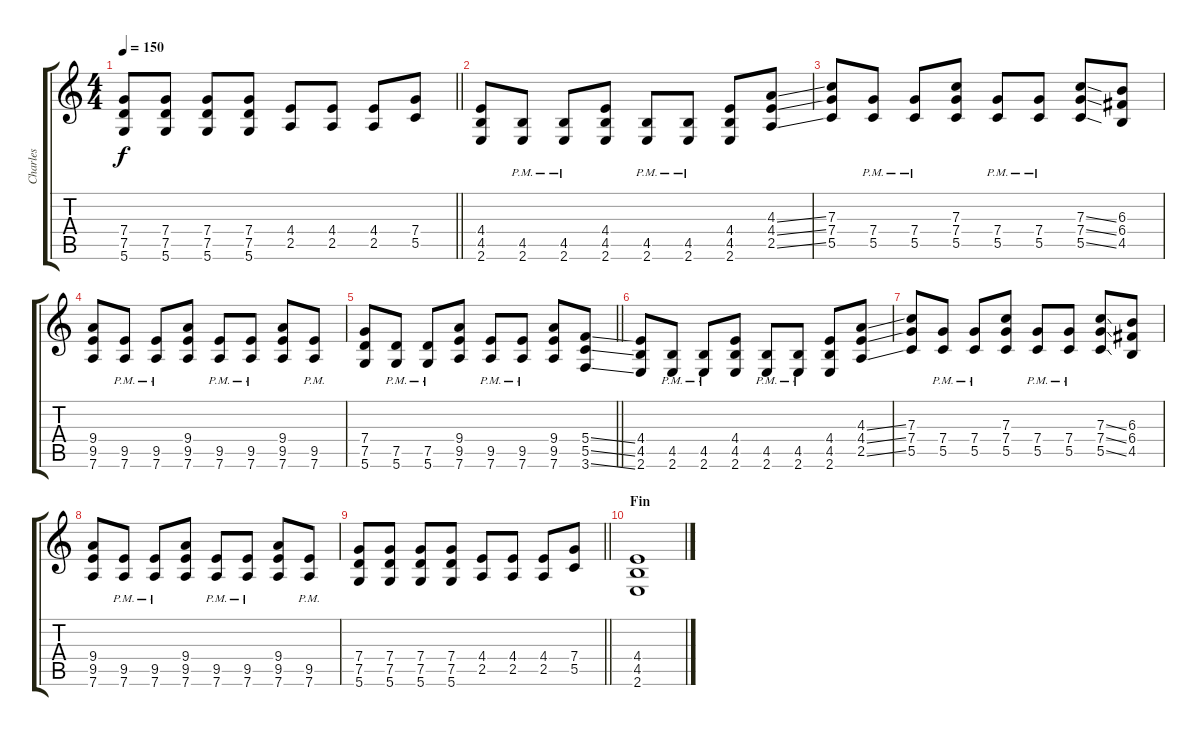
\track ("Charles" "Charles") {instrument distortionguitar}
\staff {score tabs}
\tuning (D4 A3 F3 C3 G2 D2) {hide}
\ts (4 4)
\tempo 150
\clef g2
\barLineRight lightlight
\ks c
(7.4 7.5 5.6).8{dy f} (7.4 7.5 5.6).8 (7.4 7.5 5.6).8 (7.4 7.5 5.6).8 (4.4 2.5).8 (4.4 2.5).8 (4.4 2.5).8 (7.4 5.5).8 |
(4.4 4.5 2.6).8 (4.5{pm} 2.6{pm}).8 (4.5{pm} 2.6{pm}).8 (4.4 4.5 2.6).8 (4.5{pm} 2.6{pm}).8 (4.5{pm} 2.6{pm}).8 (4.4 4.5 2.6).8 (4.3{ss} 4.4{ss} 2.5{ss}).8 |
(7.3 7.4 5.5).8 (7.4{pm} 5.5{pm}).8 (7.4{pm} 5.5{pm}).8 (7.3 7.4 5.5).8 (7.4{pm} 5.5{pm}).8 (7.4{pm} 5.5{pm}).8 (7.3{ss} 7.4{ss} 5.5{ss}).8 (6.3 6.4 4.5).8 |
(9.4 9.5 7.6).8 (9.5{pm} 7.6{pm}).8 (9.5{pm} 7.6{pm}).8 (9.4 9.5 7.6).8 (9.5{pm} 7.6{pm}).8 (9.5{pm} 7.6{pm}).8 (9.4 9.5 7.6).8 (9.5{pm} 7.6{pm}).8 |
\barLineRight lightlight
(7.4 7.5 5.6).8 (7.5 5.6{pm}).8 (7.5 5.6{pm}).8 (9.4 9.5 7.6).8 (9.5 7.6{pm}).8 (9.5 7.6{pm}).8 (9.4 9.5 7.6).8 (5.4{ss} 5.5{ss} 3.6{ss}).8 |
(4.4 4.5 2.6).8 (4.5{pm} 2.6{pm}).8 (4.5{pm} 2.6{pm}).8 (4.4 4.5 2.6).8 (4.5{pm} 2.6{pm}).8 (4.5{pm} 2.6{pm}).8 (4.4 4.5 2.6).8 (4.3{ss} 4.4{ss} 2.5{ss}).8 |
(7.3 7.4 5.5).8 (7.4{pm} 5.5{pm}).8 (7.4{pm} 5.5{pm}).8 (7.3 7.4 5.5).8 (7.4{pm} 5.5{pm}).8 (7.4{pm} 5.5{pm}).8 (7.3{ss} 7.4{ss} 5.5{ss}).8 (6.3 6.4 4.5).8 |
(9.4 9.5 7.6).8 (9.5{pm} 7.6{pm}).8 (9.5{pm} 7.6{pm}).8 (9.4 9.5 7.6).8 (9.5{pm} 7.6{pm}).8 (9.5{pm} 7.6{pm}).8 (9.4 9.5 7.6).8 (9.5{pm} 7.6{pm}).8 |
\barLineRight lightlight
(7.4 7.5 5.6).8 (7.4 7.5 5.6).8 (7.4 7.5 5.6).8 (7.4 7.5 5.6).8 (4.4 2.5).8 (4.4 2.5).8 (4.4 2.5).8 (7.4 5.5).8 |
\section ("" "Fin")
(4.4 4.5 2.6).1
